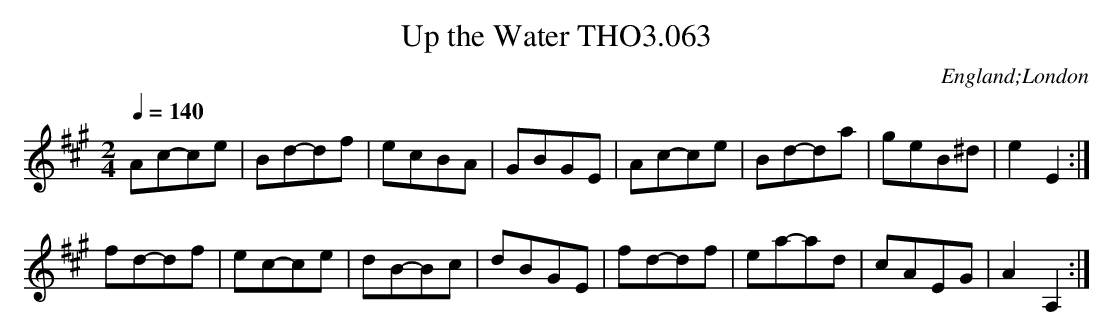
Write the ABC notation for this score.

X:1
T:Up the Water THO3.063
O:England;London
M:2/4
L:1/8
Q:1/4=140
K:A
Ac-ce|Bd-df|ecBA|GBGE|Ac-ce|Bd-da|geB^d|e2E2:|
fd-df|ec-ce|dB-Bc|dBGE|fd-df|ea-ad|cAEG|A2A,2:|
